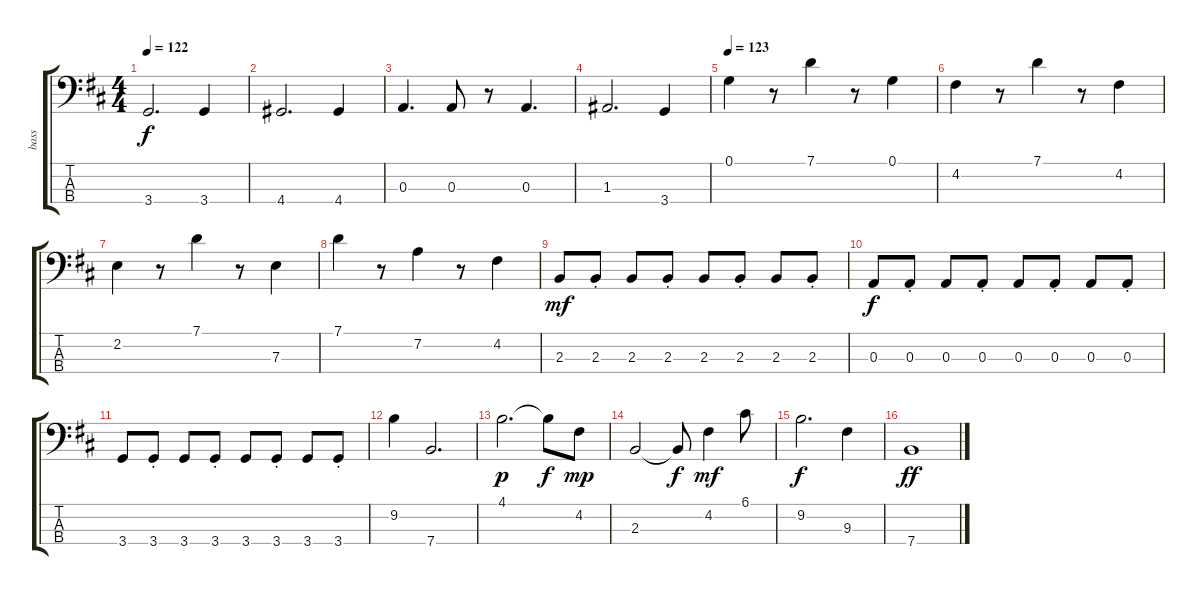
\track ("bass" "bass") {instrument fretlessbass}
\staff {score tabs}
\tuning (G2 D2 A1 E1) {hide}
\ts (4 4)
\tempo 122
\clef f4
\ks bminor
3.4.2{d dy f} 3.4.4 |
4.4.2{d} 4.4.4 |
0.3.4{d} 0.3.8 r.8 0.3.4{d} |
1.3.2{d} 3.4.4 |
\tempo 123
0.1.4 r.8 7.1.4 r.8 0.1.4 |
4.2.4 r.8 7.1.4 r.8 4.2.4 |
2.2.4 r.8 7.1.4 r.8 7.3.4 |
7.1.4 r.8 7.2.4 r.8 4.2.4 |
2.3.8{dy mf} 2.3{st}.8 2.3.8 2.3{st}.8 2.3.8 2.3{st}.8 2.3.8 2.3{st}.8 |
0.3.8{dy f} 0.3{st}.8 0.3.8 0.3{st}.8 0.3.8 0.3{st}.8 0.3.8 0.3{st}.8 |
3.4.8 3.4{st}.8 3.4.8 3.4{st}.8 3.4.8 3.4{st}.8 3.4.8 3.4{st}.8 |
9.2.4 7.4.2{d} |
4.1.2{d dy p} 4.1{t}.8{dy f} 4.2.8{dy mp} |
2.3.2 2.3{t}.8{dy f} 4.2.4{dy mf} 6.1.8 |
9.2.2{d dy f} 9.3.4 |
7.4.1{dy ff}
